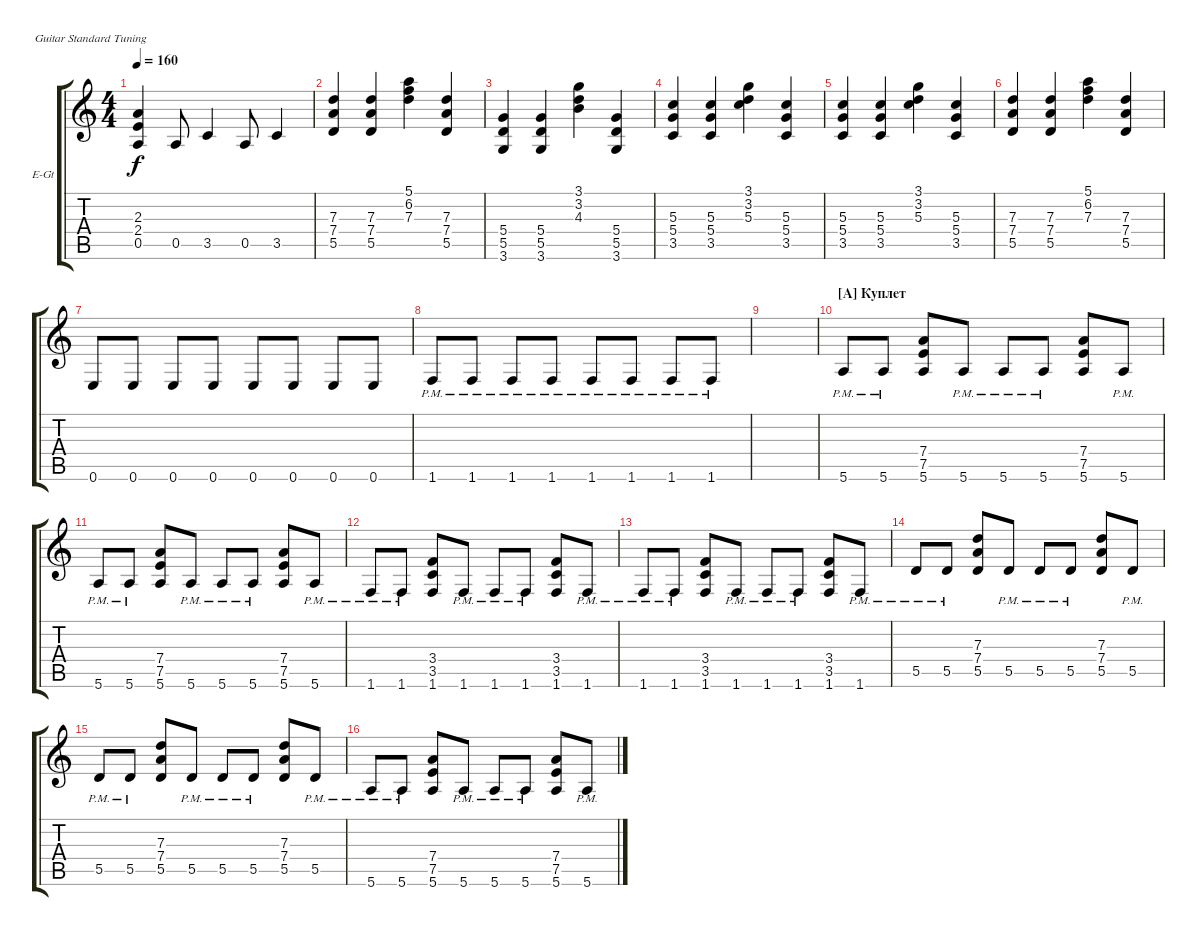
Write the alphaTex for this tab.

\defaultSystemsLayout 4
\bracketExtendMode groupsimilarinstruments
\firstSystemTrackNameOrientation horizontal
\otherSystemsTrackNameOrientation horizontal
\track ("Electric Guitar" "E-Gt") {instrument distortionguitar}
\staff {score tabs}
\tuning (E4 B3 G3 D3 A2 E2)
\ts (4 4)
\tempo 160
\clef g2
\ks c
(2.3 2.4 0.5).4{dy f} 0.5.8 3.5.4 0.5.8 3.5.4 |
(5.5 7.4 7.3).4 (5.5 7.4 7.3).4 (5.1 6.2 7.3).4 (5.5 7.4 7.3).4 |
(3.6 5.5 5.4).4 (3.6 5.5 5.4).4 (3.1 3.2 4.3).4 (3.6 5.5 5.4).4 |
(3.5 5.4 5.3).4 (3.5 5.4 5.3).4 (5.3 3.2 3.1).4 (3.5 5.4 5.3).4 |
(3.5 5.4 5.3).4 (3.5 5.4 5.3).4 (5.3 3.2 3.1).4 (3.5 5.4 5.3).4 |
(5.5 7.4 7.3).4 (5.5 7.4 7.3).4 (5.1 6.2 7.3).4 (5.5 7.4 7.3).4 |
0.6.8 0.6.8 0.6.8 0.6.8 0.6.8 0.6.8 0.6.8 0.6.8 |
1.6{pm}.8 1.6{pm}.8 1.6{pm}.8 1.6{pm}.8 1.6{pm}.8 1.6{pm}.8 1.6{pm}.8 1.6{pm}.8 |
|
\section ("A" "Куплет")
5.6{pm}.8 5.6{pm}.8 (5.6 7.5 7.4).8 5.6{pm}.8 5.6{pm}.8 5.6{pm}.8 (5.6 7.5 7.4).8 5.6{pm}.8 |
5.6{pm}.8 5.6{pm}.8 (5.6 7.5 7.4).8 5.6{pm}.8 5.6{pm}.8 5.6{pm}.8 (5.6 7.5 7.4).8 5.6{pm}.8 |
1.6{pm}.8 1.6{pm}.8 (1.6 3.5 3.4).8 1.6{pm}.8 1.6{pm}.8 1.6{pm}.8 (1.6 3.5 3.4).8 1.6{pm}.8 |
1.6{pm}.8 1.6{pm}.8 (1.6 3.5 3.4).8 1.6{pm}.8 1.6{pm}.8 1.6{pm}.8 (1.6 3.5 3.4).8 1.6{pm}.8 |
5.5{pm}.8 5.5{pm}.8 (5.5 7.4 7.3).8 5.5{pm}.8 5.5{pm}.8 5.5{pm}.8 (5.5 7.4 7.3).8 5.5{pm}.8 |
5.5{pm}.8 5.5{pm}.8 (5.5 7.4 7.3).8 5.5{pm}.8 5.5{pm}.8 5.5{pm}.8 (5.5 7.4 7.3).8 5.5{pm}.8 |
5.6{pm}.8 5.6{pm}.8 (5.6 7.5 7.4).8 5.6{pm}.8 5.6{pm}.8 5.6{pm}.8 (5.6 7.5 7.4).8 5.6{pm}.8
